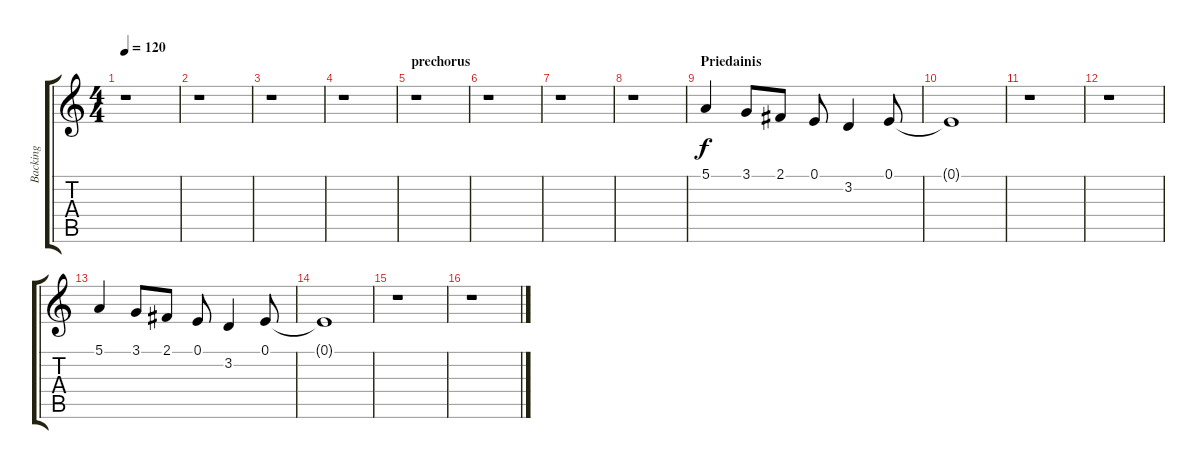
\track ("Backing" "Backing") {instrument voiceoohs}
\staff {score tabs}
\tuning (E4 B3 G3 D3 A2 E2) {hide}
\ts (4 4)
\tempo 120
\clef g2
\ks c
r.1{dy f} |
r.1 |
r.1 |
r.1 |
\section ("" "prechorus")
r.1 |
r.1 |
r.1 |
r.1 |
\section ("" "Priedainis")
5.1.4 3.1.8 2.1.8 0.1.8 3.2.4 0.1.8 |
0.1{t}.1 |
r.1 |
r.1 |
5.1.4 3.1.8 2.1.8 0.1.8 3.2.4 0.1.8 |
0.1{t}.1 |
r.1 |
r.1
